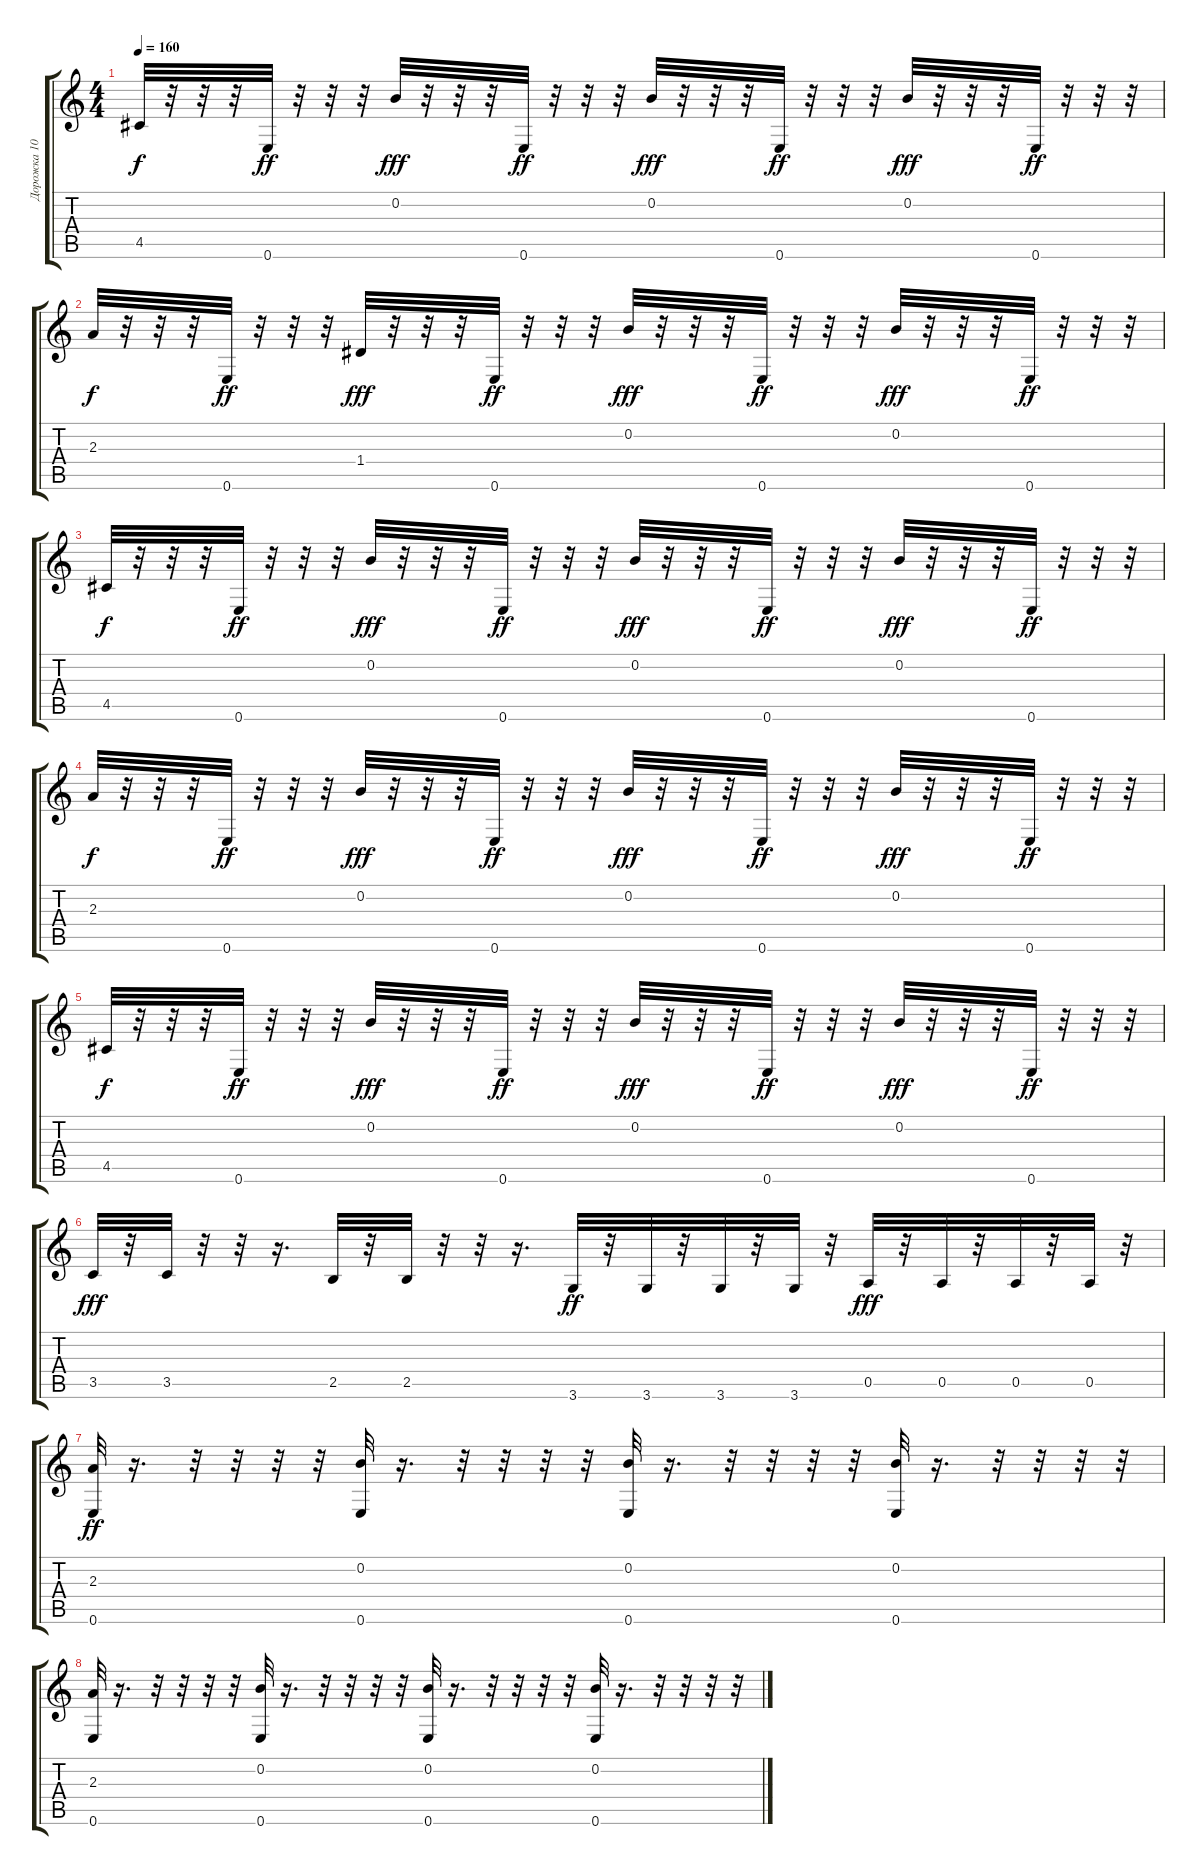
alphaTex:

\track ("Дорожка 10" "Дорожка 10") {instrument acousticguitarnylon}
\staff {score tabs}
\tuning (E4 B3 G3 D3 A2 E2) {hide}
\ts (4 4)
\tempo 160
\clef g2
\ks c
4.5.32{dy f} r.32 r.32 r.32 0.6.32{dy ff} r.32 r.32 r.32 0.2.32{dy fff} r.32 r.32 r.32 0.6.32{dy ff} r.32 r.32 r.32 0.2.32{dy fff} r.32 r.32 r.32 0.6.32{dy ff} r.32 r.32 r.32 0.2.32{dy fff} r.32 r.32 r.32 0.6.32{dy ff} r.32 r.32 r.32 |
2.3.32{dy f} r.32 r.32 r.32 0.6.32{dy ff} r.32 r.32 r.32 1.4.32{dy fff} r.32 r.32 r.32 0.6.32{dy ff} r.32 r.32 r.32 0.2.32{dy fff} r.32 r.32 r.32 0.6.32{dy ff} r.32 r.32 r.32 0.2.32{dy fff} r.32 r.32 r.32 0.6.32{dy ff} r.32 r.32 r.32 |
4.5.32{dy f} r.32 r.32 r.32 0.6.32{dy ff} r.32 r.32 r.32 0.2.32{dy fff} r.32 r.32 r.32 0.6.32{dy ff} r.32 r.32 r.32 0.2.32{dy fff} r.32 r.32 r.32 0.6.32{dy ff} r.32 r.32 r.32 0.2.32{dy fff} r.32 r.32 r.32 0.6.32{dy ff} r.32 r.32 r.32 |
2.3.32{dy f} r.32 r.32 r.32 0.6.32{dy ff} r.32 r.32 r.32 0.2.32{dy fff} r.32 r.32 r.32 0.6.32{dy ff} r.32 r.32 r.32 0.2.32{dy fff} r.32 r.32 r.32 0.6.32{dy ff} r.32 r.32 r.32 0.2.32{dy fff} r.32 r.32 r.32 0.6.32{dy ff} r.32 r.32 r.32 |
4.5.32{dy f} r.32 r.32 r.32 0.6.32{dy ff} r.32 r.32 r.32 0.2.32{dy fff} r.32 r.32 r.32 0.6.32{dy ff} r.32 r.32 r.32 0.2.32{dy fff} r.32 r.32 r.32 0.6.32{dy ff} r.32 r.32 r.32 0.2.32{dy fff} r.32 r.32 r.32 0.6.32{dy ff} r.32 r.32 r.32 |
3.5.32{dy fff} r.32 3.5.32 r.32 r.32 r.16{d} 2.5.32 r.32 2.5.32 r.32 r.32 r.16{d} 3.6.32{dy ff} r.32 3.6.32 r.32 3.6.32 r.32 3.6.32 r.32 0.5.32{dy fff} r.32 0.5.32 r.32 0.5.32 r.32 0.5.32 r.32 |
(2.3 0.6).32{dy ff} r.16{d} r.32 r.32 r.32 r.32 (0.2 0.6).32 r.16{d} r.32 r.32 r.32 r.32 (0.2 0.6).32 r.16{d} r.32 r.32 r.32 r.32 (0.2 0.6).32 r.16{d} r.32 r.32 r.32 r.32 |
(2.3 0.6).32 r.16{d} r.32 r.32 r.32 r.32 (0.2 0.6).32 r.16{d} r.32 r.32 r.32 r.32 (0.2 0.6).32 r.16{d} r.32 r.32 r.32 r.32 (0.2 0.6).32 r.16{d} r.32 r.32 r.32 r.32
